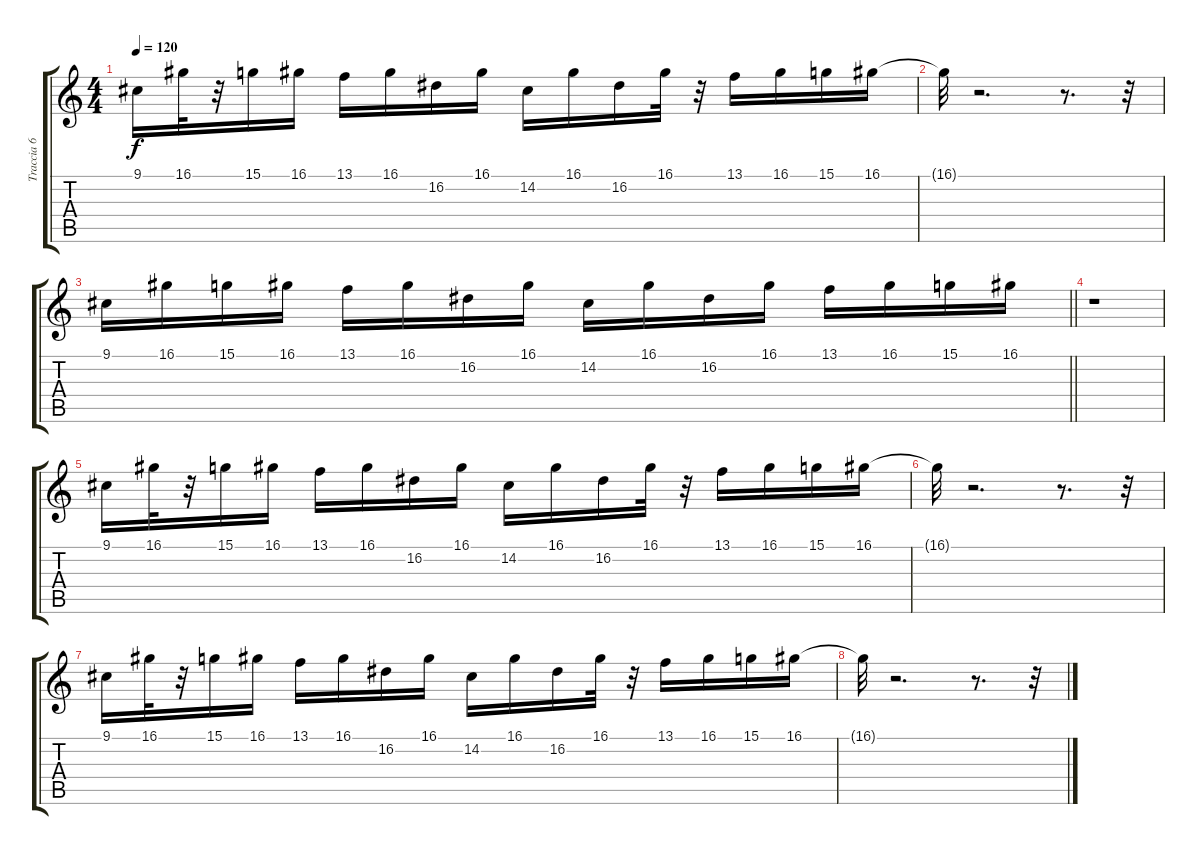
\track ("Traccia 6" "Traccia 6") {instrument churchorgan}
\staff {score tabs}
\tuning (E4 B3 G3 D3 A2 E2) {hide}
\ts (4 4)
\tempo 120
\clef g2
\ks c
9.1.16{dy f} 16.1.32 r.32 15.1.16 16.1.16 13.1.16 16.1.16 16.2.16 16.1.16 14.2.16 16.1.16 16.2.16 16.1.32 r.32 13.1.16 16.1.16 15.1.16 16.1.16 |
16.1{t}.32 r.2{d} r.8{d} r.32 |
\barLineRight lightlight
9.1.16 16.1.16 15.1.16 16.1.16 13.1.16 16.1.16 16.2.16 16.1.16 14.2.16 16.1.16 16.2.16 16.1.16 13.1.16 16.1.16 15.1.16 16.1.16 |
r.1 |
9.1.16 16.1.32 r.32 15.1.16 16.1.16 13.1.16 16.1.16 16.2.16 16.1.16 14.2.16 16.1.16 16.2.16 16.1.32 r.32 13.1.16 16.1.16 15.1.16 16.1.16 |
16.1{t}.32 r.2{d} r.8{d} r.32 |
9.1.16 16.1.32 r.32 15.1.16 16.1.16 13.1.16 16.1.16 16.2.16 16.1.16 14.2.16 16.1.16 16.2.16 16.1.32 r.32 13.1.16 16.1.16 15.1.16 16.1.16 |
16.1{t}.32 r.2{d} r.8{d} r.32
